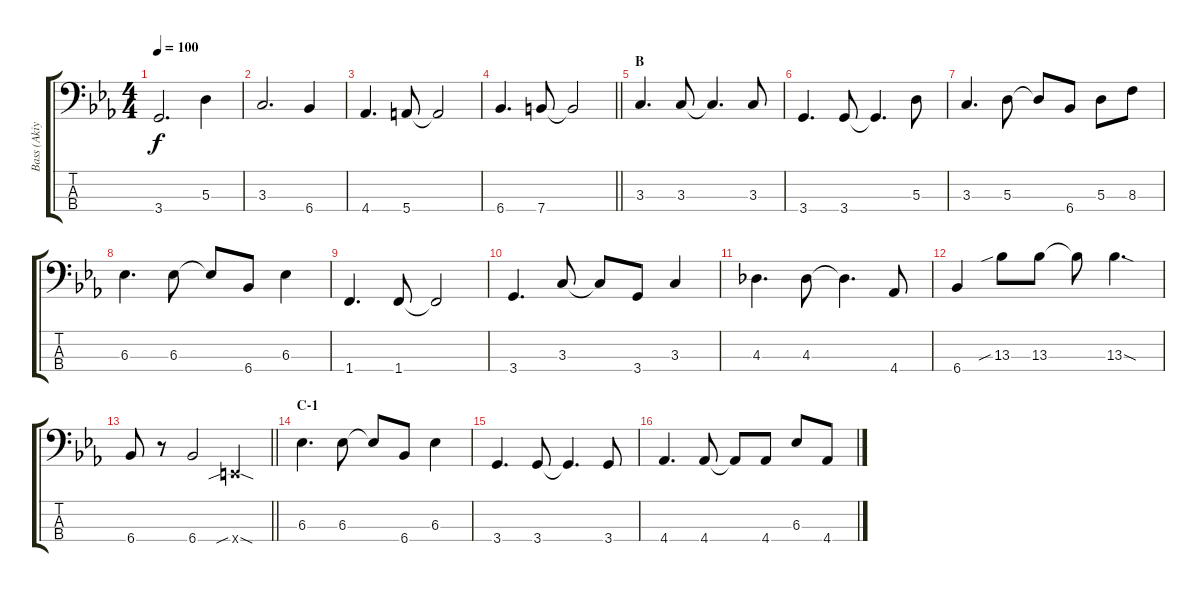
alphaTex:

\track ("Bass (Akiyama Mio)" "Bass (Akiy") {instrument electricbassfinger}
\staff {score tabs}
\tuning (G2 D2 A1 E1) {hide}
\ts (4 4)
\tempo 100
\clef f4
\ks eb
3.4.2{d dy f} 5.3.4 |
3.3.2{d} 6.4.4 |
4.4.4{d} 5.4.8 5.4{t}.2 |
\barLineRight lightlight
6.4.4{d} 7.4.8 7.4{t}.2 |
\section ("" "B")
3.3.4{d} 3.3.8 3.3{t}.4{d} 3.3.8 |
3.4.4{d} 3.4.8 3.4{t}.4{d} 5.3.8 |
3.3.4{d} 5.3.8 5.3{t}.8 6.4.8 5.3.8 8.3.8 |
6.3.4{d} 6.3.8 6.3{t}.8 6.4.8 6.3.4 |
1.4.4{d} 1.4.8 1.4{t}.2 |
3.4.4{d} 3.3.8 3.3{t}.8 3.4.8 3.3.4 |
4.3.4{d} 4.3.8 4.3{t}.4{d} 4.4.8 |
6.4.4 13.3{sib}.8 13.3.8 13.3{t}.8 13.3{sod}.4{d} |
\barLineRight lightlight
6.4.8 r.8 6.4.2 0.4{sib sod x}.4 |
\section ("" "C-1")
6.3.4{d} 6.3.8 6.3{t}.8 6.4.8 6.3.4 |
3.4.4{d} 3.4.8 3.4{t}.4{d} 3.4.8 |
4.4.4{d} 4.4.8 4.4{t}.8 4.4.8 6.3.8 4.4.8
